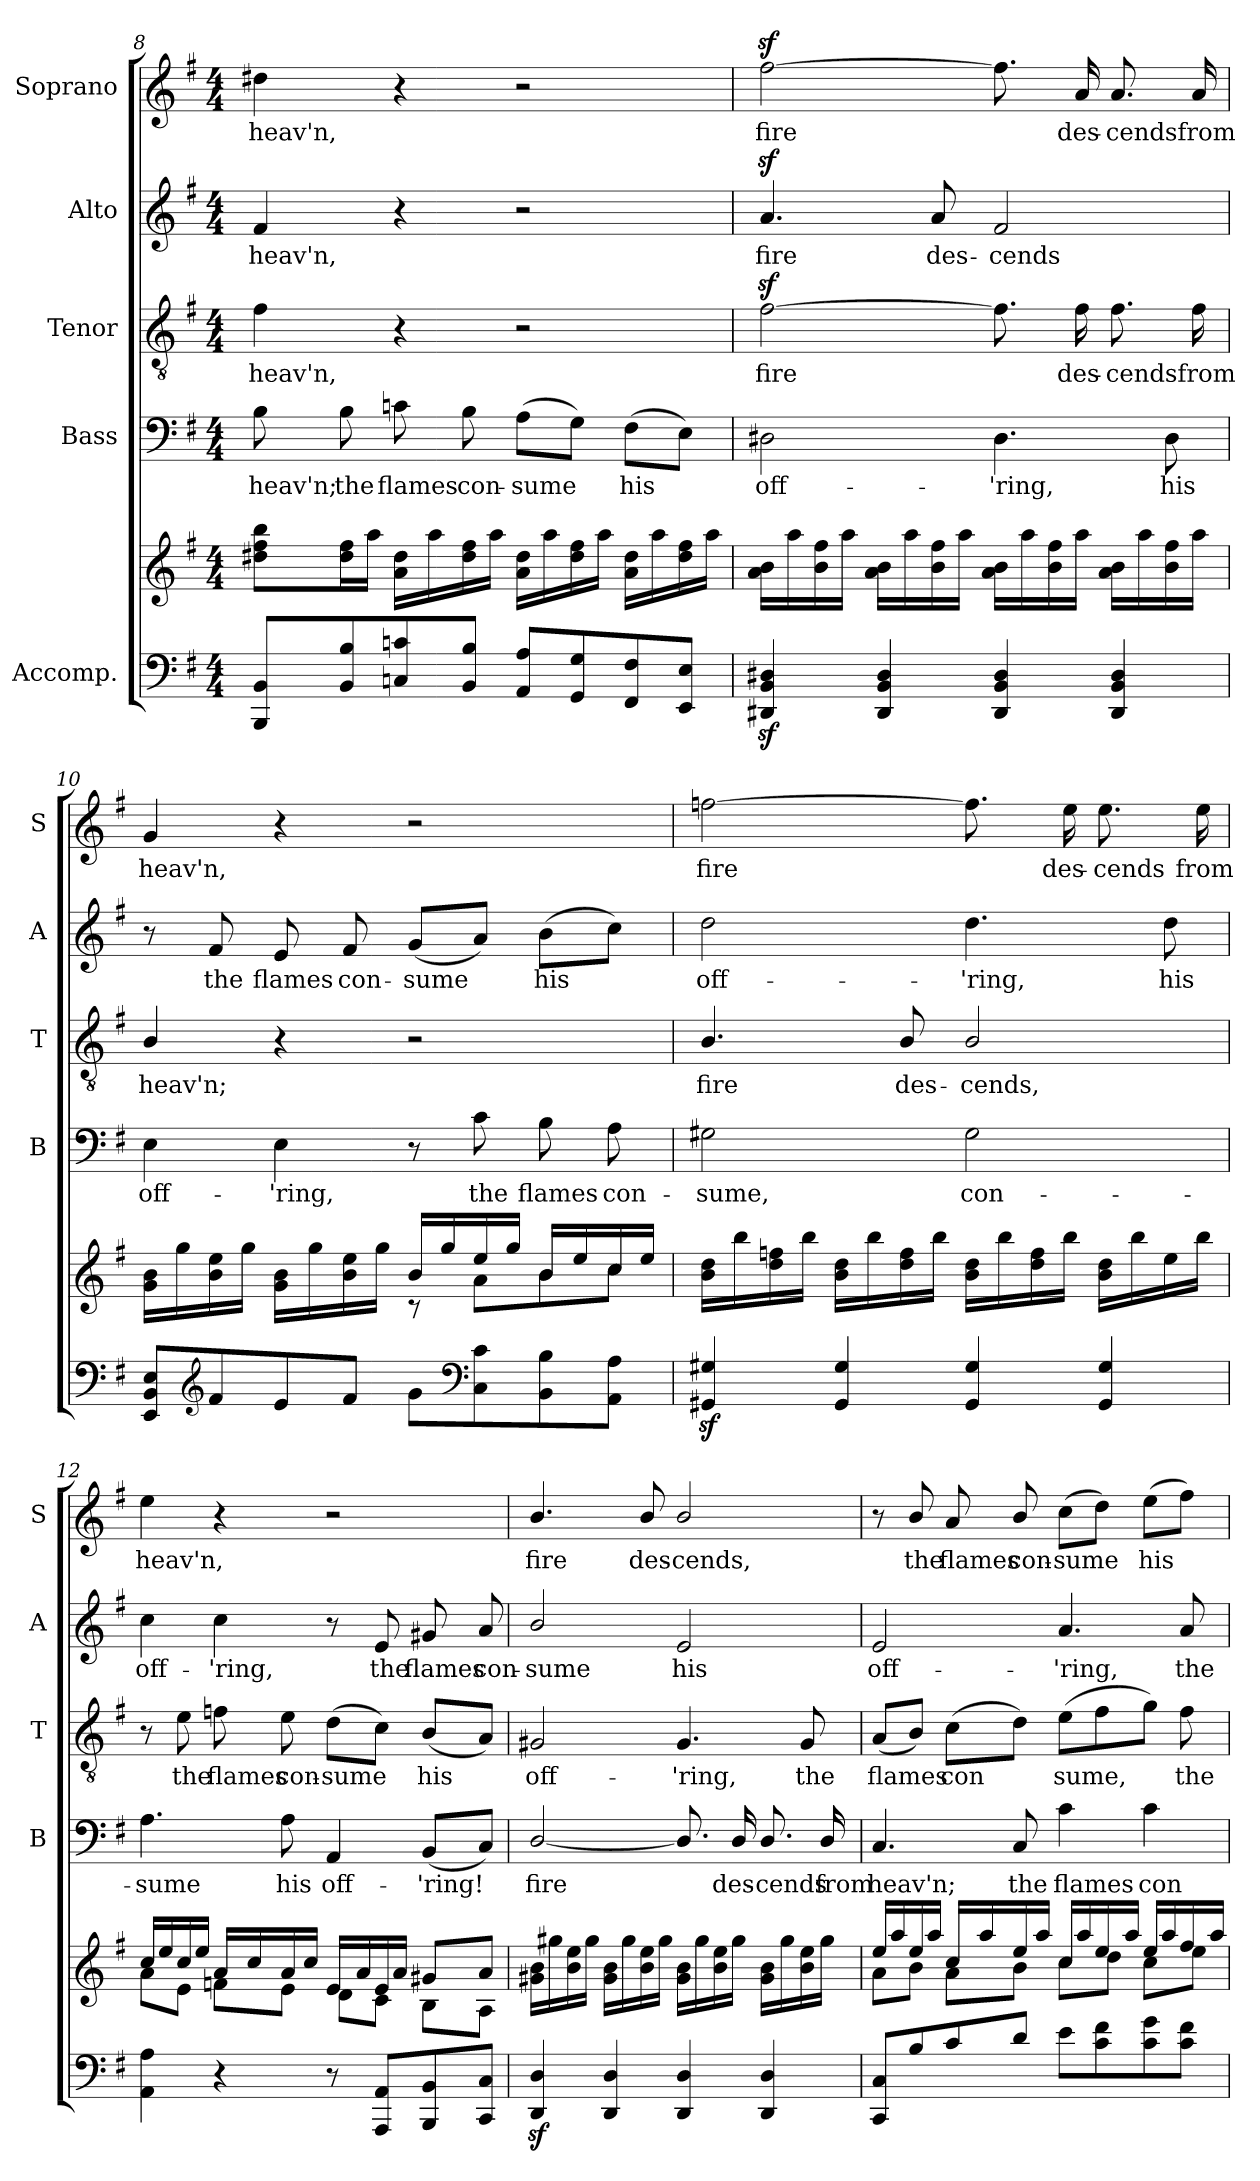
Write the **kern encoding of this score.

**kern	**kern	**kern	**text	**kern	**text	**kern	**text	**kern	**text
*part5	*part5	*part4	*part4	*part3	*part3	*part2	*part2	*part1	*part1
*staff6	*staff5	*staff4	*staff4	*staff3	*staff3	*staff2	*staff2	*staff1	*staff1
*I"Accomp.	*	*I"Bass	*	*I"Tenor	*	*I"Alto	*	*I"Soprano	*
*	*	*I'B	*	*I'T	*	*I'A	*	*I'S	*
!!LO:PB:g=z
*clefF4	*clefG2	*clefF4	*	*clefGv2	*	*clefG2	*	*clefG2	*
*k[f#]	*k[f#]	*k[f#]	*	*k[f#]	*	*k[f#]	*	*k[f#]	*
*G:	*G:	*G:	*	*G:	*	*G:	*	*G:	*
*M4/4	*M4/4	*M4/4	*	*M4/4	*	*M4/4	*	*M4/4	*
=8	=8	=8	=8	=8	=8	=8	=8	=8	=8
*	*^	*	*	*	*	*	*	*	*
!	!	!	!	!LO:LY:b	!	!LO:LY:b	!	!LO:LY:b	!	!LO:LY:b
8BBB/ 8BB/L	1ryy	8dd#X\ 8ff#\ 8bb\L	8B\	heav'n;	4f#\	heav'n,	4f#/	heav'n,	4dd#X\	heav'n,
!	!	!	!	!LO:LY:b	!	!	!	!	!	!
8BB/ 8B/	.	16dd#\ 16ff#\L	8B\	the	.	.	.	.	.	.
.	.	16aa\JJ	.	.	.	.	.	.	.	.
!	!	!	!	!LO:LY:b	!	!	!	!	!	!
8Cni/ 8cni/	.	16a\ 16dd#\LL	8cni\	flames	4r	.	4r	.	4r	.
.	.	16aa\	.	.	.	.	.	.	.	.
!	!	!	!	!LO:LY:b	!	!	!	!	!	!
8BB/ 8B/J	.	16dd#\ 16ff#\	8B\	con-	.	.	.	.	.	.
.	.	16aa\JJ	.	.	.	.	.	.	.	.
!	!	!	!	!LO:LY:b	!	!	!	!	!	!
8AA/ 8A/L	.	16a\ 16dd#\LL	(>8A\L	-sume	2r	.	2r	.	2r	.
.	.	16aa\	.	.	.	.	.	.	.	.
8GG/ 8G/	.	16dd#\ 16ff#\	8G\J)	.	.	.	.	.	.	.
.	.	16aa\JJ	.	.	.	.	.	.	.	.
!	!	!	!	!LO:LY:b	!	!	!	!	!	!
8FF#/ 8F#/	.	16a\ 16dd#\LL	(>8F#\L	his	.	.	.	.	.	.
.	.	16aa\	.	.	.	.	.	.	.	.
8EE/ 8E/J	.	16dd#\ 16ff#\	8E\J)	.	.	.	.	.	.	.
.	.	16aa\JJ	.	.	.	.	.	.	.	.
=9	=9	=9	=9	=9	=9	=9	=9	=9	=9	=9
!	!	!	!	!LO:LY:b	!	!LO:LY:b	!	!LO:LY:b	!	!LO:LY:b
4DD#X/z> 4BB/z> 4D#X/z>	1ryy	16a\ 16b\LL	2D#X\	off-	[2f#z<\	fire	4.az</	fire	[2ff#z<\	fire
.	.	16aa\	.	.	.	.	.	.	.	.
.	.	16b\ 16ff#\	.	.	.	.	.	.	.	.
.	.	16aa\JJ	.	.	.	.	.	.	.	.
4DD#/ 4BB/ 4D#/	.	16a\ 16b\LL	.	.	.	.	.	.	.	.
.	.	16aa\	.	.	.	.	.	.	.	.
!	!	!	!	!	!	!	!	!LO:LY:b	!	!
.	.	16b\ 16ff#\	.	.	.	.	8a/	des-	.	.
.	.	16aa\JJ	.	.	.	.	.	.	.	.
!	!	!	!	!LO:LY:b	!	!	!	!LO:LY:b	!	!
4DD#/ 4BB/ 4D#/	.	16a\ 16b\LL	4.D#\	-'ring,	8.f#\]	.	2f#/	-cends	8.ff#\]	.
.	.	16aa\	.	.	.	.	.	.	.	.
.	.	16b\ 16ff#\	.	.	.	.	.	.	.	.
!	!	!	!	!	!	!LO:LY:b	!	!	!	!LO:LY:b
.	.	16aa\JJ	.	.	16f#\	des-	.	.	16a/	des-
!	!	!	!	!	!	!LO:LY:b	!	!	!	!LO:LY:b
4DD#/ 4BB/ 4D#/	.	16a\ 16b\LL	.	.	8.f#\	-cends	.	.	8.a/	-cends
.	.	16aa\	.	.	.	.	.	.	.	.
!	!	!	!	!LO:LY:b	!	!	!	!	!	!
.	.	16b\ 16ff#\	8D#\	his	.	.	.	.	.	.
!	!	!	!	!	!	!LO:LY:b	!	!	!	!LO:LY:b
.	.	16aa\JJ	.	.	16f#\	from	.	.	16a/	from
!!LO:LB:g=z
=10	=10	=10	=10	=10	=10	=10	=10	=10	=10	=10
!	!	!	!	!LO:LY:b	!	!LO:LY:b	!	!	!	!LO:LY:b
8EE/ 8BB/ 8E/L	2ryy	16g\ 16b\LL	4E\	off-	4B/	heav'n;	8r	.	4g/	heav'n,
.	.	16gg\	.	.	.	.	.	.	.	.
*clefG2	*	*	*	*	*	*	*	*	*	*
!	!	!	!	!	!	!	!	!LO:LY:b	!	!
8f#/	.	16b\ 16ee\	.	.	.	.	8f#/	the	.	.
.	.	16gg\JJ	.	.	.	.	.	.	.	.
!	!	!	!	!LO:LY:b	!	!	!	!LO:LY:b	!	!
8e/	.	16g\ 16b\LL	4E\	-'ring,	4r	.	8e/	flames	4r	.
.	.	16gg\	.	.	.	.	.	.	.	.
!	!	!	!	!	!	!	!	!LO:LY:b	!	!
8f#/J	.	16b\ 16ee\	.	.	.	.	8f#/	con-	.	.
.	.	16gg\JJ	.	.	.	.	.	.	.	.
!	!	!	!	!	!	!	!	!LO:LY:b	!	!
8g\L	16b/LL	8rc	8r	.	2r	.	(<8g/L	-sume	2r	.
.	16gg/	.	.	.	.	.	.	.	.	.
*clefF4	*	*	*	*	*	*	*	*	*	*
!	!	!	!	!LO:LY:b	!	!	!	!	!	!
8C\ 8c\	16ee/	8a\L	8c\	the	.	.	8a/J)	.	.	.
.	16gg/JJ	.	.	.	.	.	.	.	.	.
!	!	!	!	!LO:LY:b	!	!	!	!LO:LY:b	!	!
8BB\ 8B\	16b/LL	8b\	8B\	flames	.	.	(>8b\L	his	.	.
.	16ee/	.	.	.	.	.	.	.	.	.
!	!	!	!	!LO:LY:b	!	!	!	!	!	!
8AA\ 8A\J	16cc/	8cc\J	8A\	con-	.	.	8cc\J)	.	.	.
.	16ee/JJ	.	.	.	.	.	.	.	.	.
=11	=11	=11	=11	=11	=11	=11	=11	=11	=11	=11
!	!	!	!	!LO:LY:b	!	!LO:LY:b	!	!LO:LY:b	!	!LO:LY:b
4GG#X/z> 4G#X/z>	1ryy	16b\ 16dd\LL	2G#X\	-sume,	4.B/	fire	2dd\	off-	[2ffn\	fire
.	.	16bb\	.	.	.	.	.	.	.	.
.	.	16dd\ 16ffn\	.	.	.	.	.	.	.	.
.	.	16bb\JJ	.	.	.	.	.	.	.	.
4GG#/ 4G#/	.	16b\ 16dd\LL	.	.	.	.	.	.	.	.
.	.	16bb\	.	.	.	.	.	.	.	.
!	!	!	!	!	!	!LO:LY:b	!	!	!	!
.	.	16dd\ 16ff\	.	.	8B/	des-	.	.	.	.
.	.	16bb\JJ	.	.	.	.	.	.	.	.
!	!	!	!	!LO:LY:b	!	!LO:LY:b	!	!LO:LY:b	!	!
4GG#/ 4G#/	.	16b\ 16dd\LL	2G#\	con-	2B/	-cends,	4.dd\	-'ring,	8.ff\]	.
.	.	16bb\	.	.	.	.	.	.	.	.
.	.	16dd\ 16ff\	.	.	.	.	.	.	.	.
!	!	!	!	!	!	!	!	!	!	!LO:LY:b
.	.	16bb\JJ	.	.	.	.	.	.	16ee\	des-
!	!	!	!	!	!	!	!	!	!	!LO:LY:b
4GG#/ 4G#/	.	16b\ 16dd\LL	.	.	.	.	.	.	8.ee\	-cends
.	.	16bb\	.	.	.	.	.	.	.	.
!	!	!	!	!	!	!	!	!LO:LY:b	!	!
.	.	16ee\	.	.	.	.	8dd\	his	.	.
!	!	!	!	!	!	!	!	!	!	!LO:LY:b
.	.	16bb\JJ	.	.	.	.	.	.	16ee\	from
!!LO:LB:g=z
=12	=12	=12	=12	=12	=12	=12	=12	=12	=12	=12
!	!	!	!	!LO:LY:b	!	!	!	!LO:LY:b	!	!LO:LY:b
4AA\ 4A\	16cc/LL	8a\L	4.A\	-sume	8r	.	4cc\	off-	4ee\	heav'n,
.	16ee/	.	.	.	.	.	.	.	.	.
!	!	!	!	!	!	!LO:LY:b	!	!	!	!
.	16cc/	8e\J	.	.	8e\	the	.	.	.	.
.	16ee/JJ	.	.	.	.	.	.	.	.	.
!	!	!	!	!	!	!LO:LY:b	!	!LO:LY:b	!	!
4r	16a/LL	8fn\L	.	.	8fn\	flames	4cc\	-'ring,	4r	.
.	16cc/	.	.	.	.	.	.	.	.	.
!	!	!	!	!LO:LY:b	!	!LO:LY:b	!	!	!	!
.	16a/	8e\J	8A\	his	8e\	con-	.	.	.	.
.	16cc/JJ	.	.	.	.	.	.	.	.	.
!	!	!	!	!LO:LY:b	!	!LO:LY:b	!	!	!	!
8r	16e/LL	8d\L	4AA/	off-	(>8d\L	-sume	8r	.	2r	.
.	16a/	.	.	.	.	.	.	.	.	.
!	!	!	!	!	!	!	!	!LO:LY:b	!	!
8AAA/ 8AA/L	16e/	8c\J	.	.	8c\J)	.	8e/	the	.	.
.	16a/JJ	.	.	.	.	.	.	.	.	.
!	!	!	!	!LO:LY:b	!	!LO:LY:b	!	!LO:LY:b	!	!
8BBB/ 8BB/	8g#X/L	8B\L	(<8BB/L	-'ring!	(<8B/L	his	8g#X/	flames	.	.
!	!	!	!	!	!	!	!	!LO:LY:b	!	!
8CC/ 8C/J	8a/J	8A\J	8C/J)	.	8A/J)	.	8a/	con-	.	.
=13	=13	=13	=13	=13	=13	=13	=13	=13	=13	=13
!	!	!	!	!LO:LY:b	!	!LO:LY:b	!	!LO:LY:b	!	!LO:LY:b
4DD/z> 4D/z>	1ryy	16g#X\ 16b\LL	[2D/	fire	2G#X/	off-	2b/	-sume	4.b/	fire
.	.	16gg#X\	.	.	.	.	.	.	.	.
.	.	16b\ 16ee\	.	.	.	.	.	.	.	.
.	.	16gg#\JJ	.	.	.	.	.	.	.	.
4DD/ 4D/	.	16g#\ 16b\LL	.	.	.	.	.	.	.	.
.	.	16gg#\	.	.	.	.	.	.	.	.
!	!	!	!	!	!	!	!	!	!	!LO:LY:b
.	.	16b\ 16ee\	.	.	.	.	.	.	8b/	des-
.	.	16gg#\JJ	.	.	.	.	.	.	.	.
!	!	!	!	!	!	!LO:LY:b	!	!LO:LY:b	!	!LO:LY:b
4DD/ 4D/	.	16g#\ 16b\LL	8.D/]	.	4.G#/	-'ring,	2e/	his	2b/	-cends,
.	.	16gg#\	.	.	.	.	.	.	.	.
.	.	16b\ 16ee\	.	.	.	.	.	.	.	.
!	!	!	!	!LO:LY:b	!	!	!	!	!	!
.	.	16gg#\JJ	16D/	des-	.	.	.	.	.	.
!	!	!	!	!LO:LY:b	!	!	!	!	!	!
4DD/ 4D/	.	16g#\ 16b\LL	8.D/	-cends	.	.	.	.	.	.
.	.	16gg#\	.	.	.	.	.	.	.	.
!	!	!	!	!	!	!LO:LY:b	!	!	!	!
.	.	16b\ 16ee\	.	.	8G#/	the	.	.	.	.
!	!	!	!	!LO:LY:b	!	!	!	!	!	!
.	.	16gg#\JJ	16D/	from	.	.	.	.	.	.
!!LO:PB:g=z
=14	=14	=14	=14	=14	=14	=14	=14	=14	=14	=14
!	!	!	!	!LO:LY:b	!	!LO:LY:b	!	!LO:LY:b	!	!
8CC/ 8C/L	16ee/LL	8a\L	4.C/	heav'n;	(<8A/L	flames	2e/	off-	8r	.
.	16aa/	.	.	.	.	.	.	.	.	.
!	!	!	!	!	!	!	!	!	!	!LO:LY:b
8B/	16ee/	8b\J	.	.	8B/J)	.	.	.	8b/	the
.	16aa/JJ	.	.	.	.	.	.	.	.	.
!	!	!	!	!	!	!LO:LY:b	!	!	!	!LO:LY:b
8c/	16cc/LL	8a\L	.	.	(>8c\L	con­	.	.	8a/	flames
.	16aa/	.	.	.	.	.	.	.	.	.
!	!	!	!	!LO:LY:b	!	!	!	!	!	!LO:LY:b
8d/J	16ee/	8b\J	8C/	the	8d\J)	.	.	.	8b/	con-
.	16aa/JJ	.	.	.	.	.	.	.	.	.
!	!	!	!	!LO:LY:b	!	!LO:LY:b	!	!LO:LY:b	!	!LO:LY:b
8e\L	16cc/LL	8cc\L	4c\	flames	(>8e\L	sume,	4.a/	-'ring,	(>8cc\L	-sume
.	16aa/	.	.	.	.	.	.	.	.	.
8c\ 8f#\	16ee/	8dd\J	.	.	8f#i\	.	.	.	8dd\J)	.
.	16aa/JJ	.	.	.	.	.	.	.	.	.
!	!	!	!	!LO:LY:b	!	!	!	!	!	!LO:LY:b
8c\ 8g\	16ee/LL	8cc\L	4c\	con-	8g\J)	.	.	.	(>8ee\L	his
.	16aa/	.	.	.	.	.	.	.	.	.
!	!	!	!	!	!	!LO:LY:b	!	!LO:LY:b	!	!
8c\ 8f#\J	16ff#/	8ee\J	.	.	8f#\	the	8a/	the	8ff#i\J)	.
.	16aa/JJ	.	.	.	.	.	.	.	.	.
*	*v	*v	*	*	*	*	*	*	*	*
=	=	=	=	=	=	=	=	=	=
*-	*-	*-	*-	*-	*-	*-	*-	*-	*-
